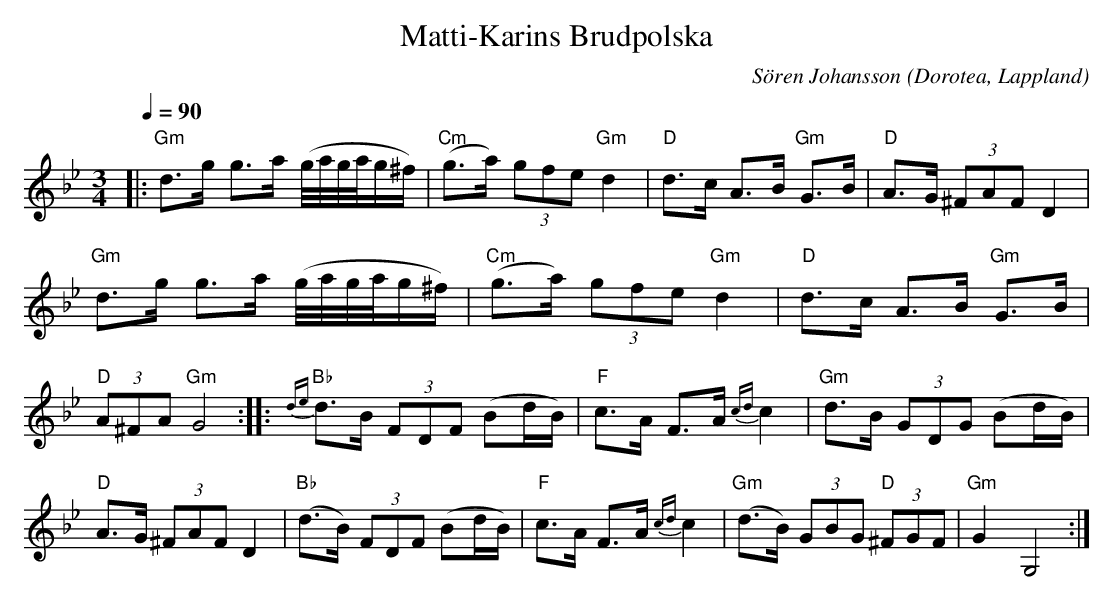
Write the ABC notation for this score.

X:1
T:Matti-Karins Brudpolska
C:Sören Johansson
O:Dorotea, Lappland
Q:1/4=90
M:3/4
L:1/16
K:Gm
|:"Gm"d3g g3a (g/a/g/a/g^f)|"Cm"(g3a) (3g2f2e2 "Gm"d4|"D"d3c A3B"Gm" G3B|"D"A3G (3^F2A2F2 D4 |"Gm" d3g g3a (g/a/g/a/g^f)|"Cm"(g3a) (3g2f2e2"Gm" d4|"D"d3c A3B "Gm"G3B|"D"(3A2^F2A2 "Gm"G8::"Bb"{de}d3B (3F2D2F2 (B2dB)|"F"c3A F3A {cd}c4|"Gm"d3B (3G2D2G2 (B2dB)|"D"A3G (3^F2A2F2 D4|"Bb"(d3B) (3F2D2F2 (B2dB)|"F"c3A F3A {cd}c4|"Gm"(d3B) (3G2B2G2 "D"(3^F2G2F2|"Gm"G4 G,8:|
